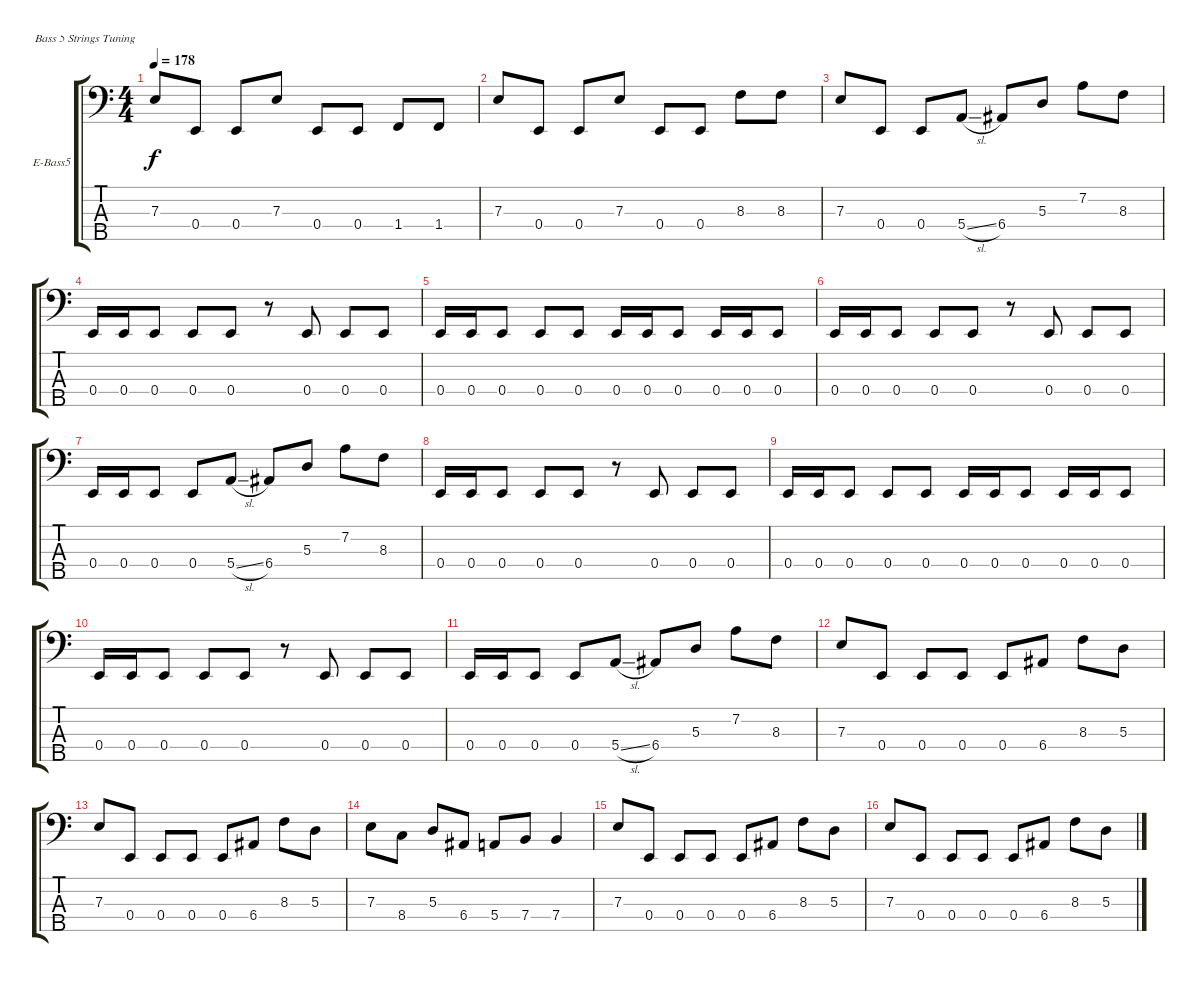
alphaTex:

\bracketExtendMode groupsimilarinstruments
\firstSystemTrackNameOrientation horizontal
\otherSystemsTrackNameOrientation horizontal
\track ("Robert Trujillo" "E-Bass5") {instrument electricbassfinger}
\staff {score tabs}
\tuning (G2 D2 A1 E1 B0)
\ts (4 4)
\tempo 178
\clef f4
\ks c
7.3.8{dy f} 0.4.8 0.4.8 7.3.8 0.4.8 0.4.8 1.4.8 1.4.8 |
7.3.8 0.4.8 0.4.8 7.3.8 0.4.8 0.4.8 8.3.8 8.3.8 |
7.3.8 0.4.8 0.4.8 5.4{sl}.8 6.4.8 5.3.8 7.2.8 8.3.8 |
0.4.16 0.4.16 0.4.8 0.4.8 0.4.8 r.8 0.4.8 0.4.8 0.4.8 |
0.4.16 0.4.16 0.4.8 0.4.8 0.4.8 0.4.16 0.4.16 0.4.8 0.4.16 0.4.16 0.4.8 |
0.4.16 0.4.16 0.4.8 0.4.8 0.4.8 r.8 0.4.8 0.4.8 0.4.8 |
0.4.16 0.4.16 0.4.8 0.4.8 5.4{sl}.8 6.4.8 5.3.8 7.2.8 8.3.8 |
0.4.16 0.4.16 0.4.8 0.4.8 0.4.8 r.8 0.4.8 0.4.8 0.4.8 |
0.4.16 0.4.16 0.4.8 0.4.8 0.4.8 0.4.16 0.4.16 0.4.8 0.4.16 0.4.16 0.4.8 |
0.4.16 0.4.16 0.4.8 0.4.8 0.4.8 r.8 0.4.8 0.4.8 0.4.8 |
0.4.16 0.4.16 0.4.8 0.4.8 5.4{sl}.8 6.4.8 5.3.8 7.2.8 8.3.8 |
7.3.8 0.4.8 0.4.8 0.4.8 0.4.8 6.4.8 8.3.8 5.3.8 |
7.3.8 0.4.8 0.4.8 0.4.8 0.4.8 6.4.8 8.3.8 5.3.8 |
7.3.8 8.4.8 5.3.8 6.4.8 5.4.8 7.4.8 7.4.4 |
7.3.8 0.4.8 0.4.8 0.4.8 0.4.8 6.4.8 8.3.8 5.3.8 |
7.3.8 0.4.8 0.4.8 0.4.8 0.4.8 6.4.8 8.3.8 5.3.8
